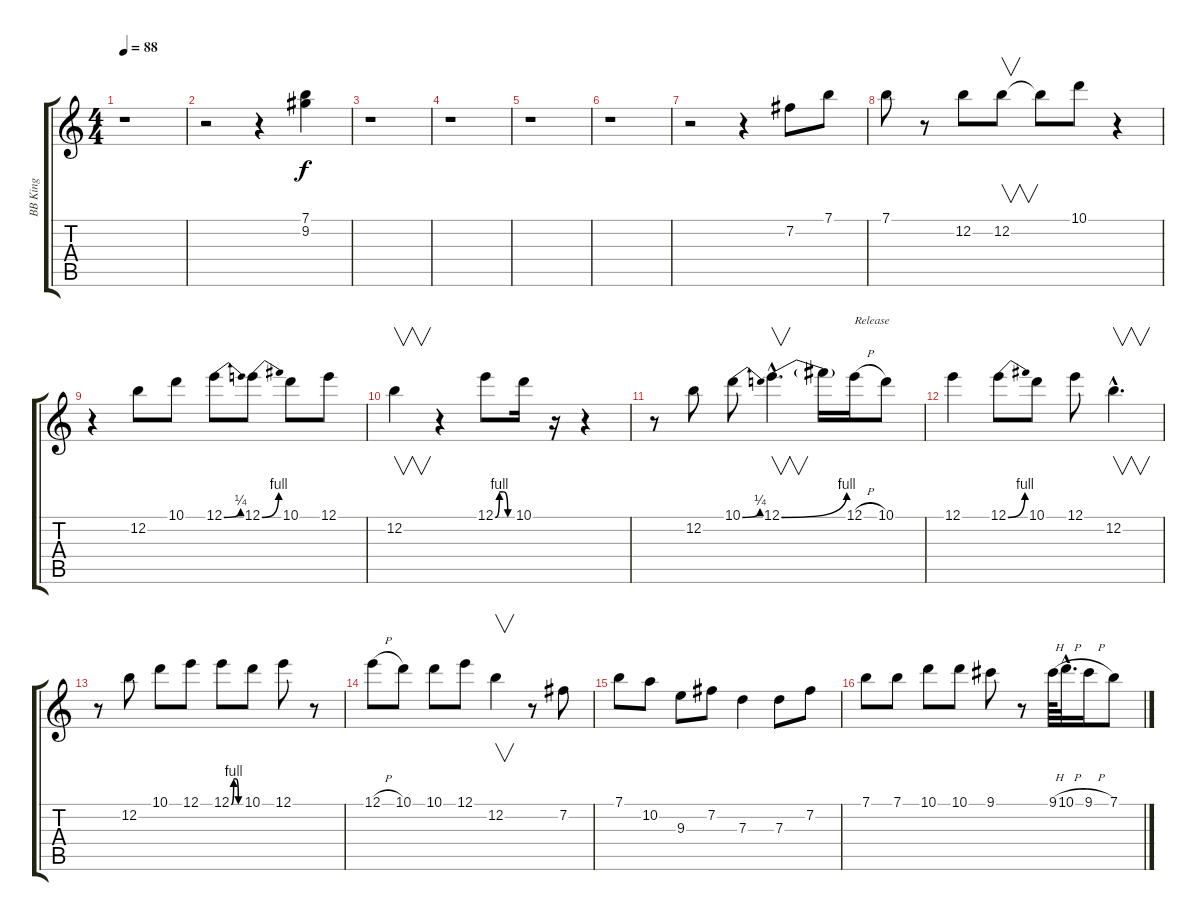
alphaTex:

\track ("BB King" "BB King") {instrument electricguitarjazz}
\staff {score tabs}
\tuning (E4 B3 G3 D3 A2 E2) {hide}
\ts (4 4)
\tempo 88
\clef g2
\ks c
r.1{dy f} |
r.2 r.4 (7.1 9.2).4 |
r.1 |
r.1 |
r.1 |
r.1 |
r.2 r.4 7.2.8 7.1.8 |
7.1.8 r.8 12.2.8 12.2.8{v} 12.2{t}.8 10.1.8 r.4 |
r.4 12.2.8 10.1.8 12.1{be (bend 0 0 60 1)}.8 12.1{be (bend 0 0 60 4)}.8 10.1.8 12.1.8 |
12.2.4{v} r.4 12.1{be (custom 0 0 15 4 30 4 45 0 60 0)}.8 10.1.16 r.16 r.4 |
r.8 12.2.8 10.1{be (bend 0 0 60 1)}.8 12.1{be (bend 0 0 60 4) hac}.4{v d} 12.1{t}.16 12.1{h}.16{txt "Release"} 10.1.8 |
12.1.4 12.1{be (bend 0 0 60 4)}.8 10.1.8 12.1.8 12.2{hac}.4{v d} |
r.8 12.2.8 10.1.8 12.1.8 12.1{be (custom 0 0 15 4 30 4 45 0 60 0)}.8 10.1.8 12.1.8 r.8 |
12.1{h}.8 10.1.8 10.1.8 12.1.8 12.2.4{v} r.8 7.2.8 |
7.1.8 10.2.8 9.3.8 7.2.8 7.3.4 7.3.8 7.2.8 |
7.1.8 7.1.8 10.1.8 10.1.8 9.1.8 r.8 9.1{h}.64 10.1{h hac}.32{d} 9.1{h}.16 7.1.8
